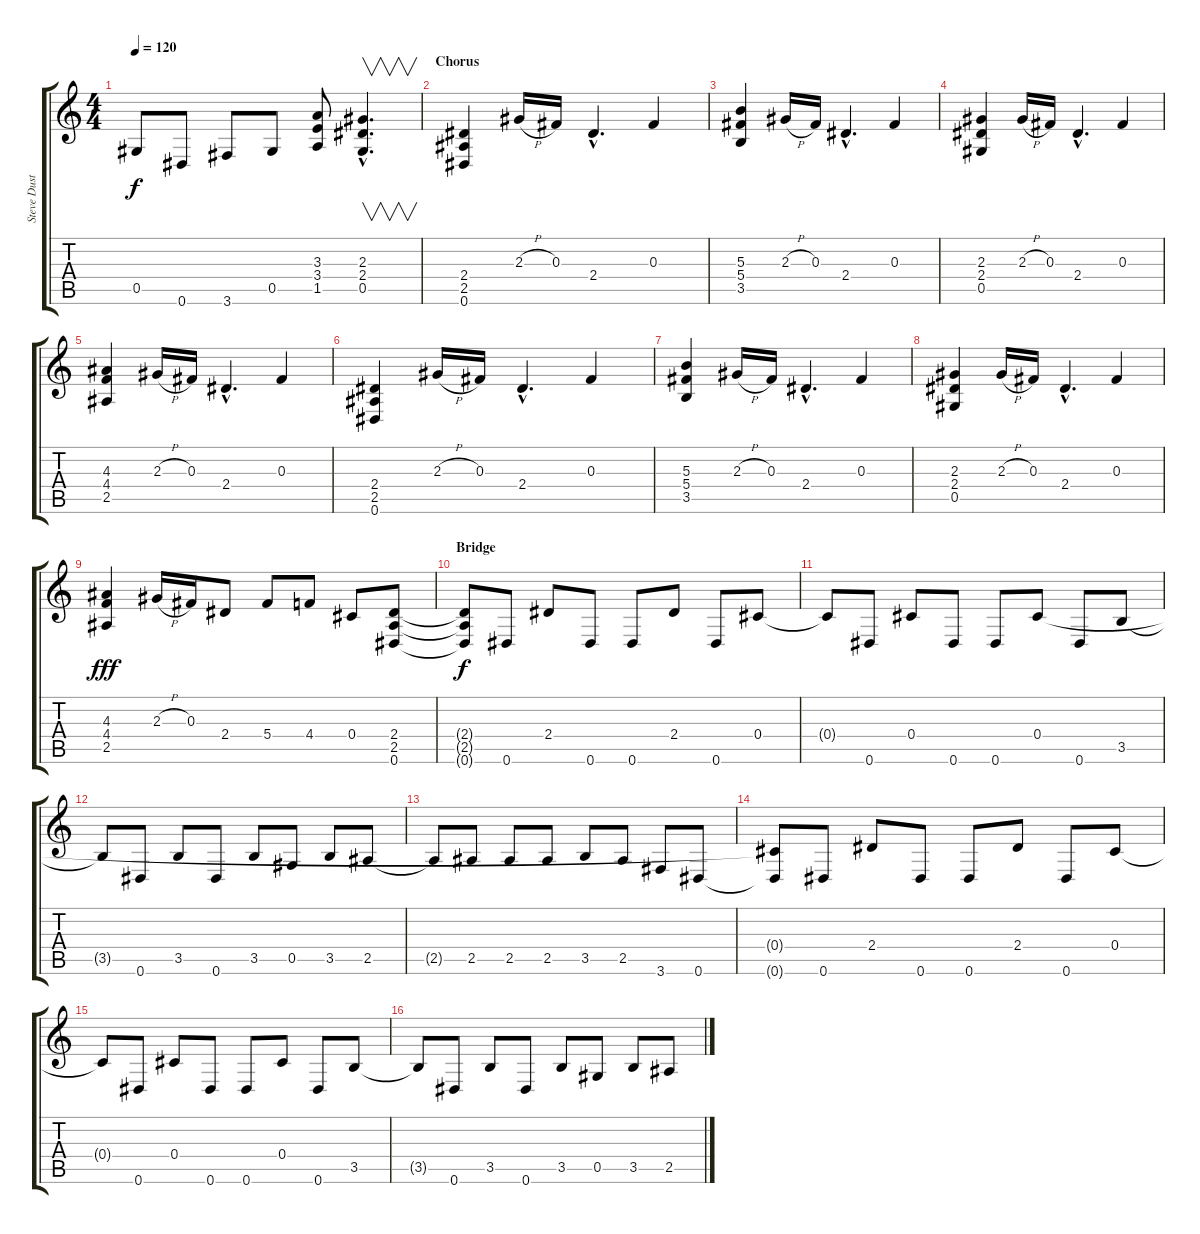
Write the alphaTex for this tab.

\track ("Steve Dustaine" "Steve Dust") {instrument distortionguitar}
\staff {score tabs}
\tuning (Eb4 Bb3 Gb3 Db3 Ab2 Eb2) {hide}
\ts (4 4)
\tempo 120
\clef g2
\ks c
0.5{t}.8{dy f} 0.6.8 3.6.8 0.5.8 (3.3 3.4 1.5).8 (2.3{hac} 2.4{hac} 0.5{hac}).4{v d} |
\section ("" "Chorus")
(2.4 2.5 0.6).4 2.3{h}.16 0.3.16 2.4{hac}.4{d} 0.3.4 |
(5.3 5.4 3.5).4 2.3{h}.16 0.3.16 2.4{hac}.4{d} 0.3.4 |
(2.3 2.4 0.5).4 2.3{h}.16 0.3.16 2.4{hac}.4{d} 0.3.4 |
(4.3 4.4 2.5).4 2.3{h}.16 0.3.16 2.4{hac}.4{d} 0.3.4 |
(2.4 2.5 0.6).4 2.3{h}.16 0.3.16 2.4{hac}.4{d} 0.3.4 |
(5.3 5.4 3.5).4 2.3{h}.16 0.3.16 2.4{hac}.4{d} 0.3.4 |
(2.3 2.4 0.5).4 2.3{h}.16 0.3.16 2.4{hac}.4{d} 0.3.4 |
(4.3 4.4 2.5).4{dy fff} 2.3{h}.16 0.3.16 2.4.8 5.4.8 4.4.8 0.4.8 (2.4 2.5 0.6).8 |
\section ("" "Bridge")
(2.4{t} 2.5{t} 0.6{t}).8{dy f} 0.6.8 2.4.8 0.6.8 0.6.8 2.4.8 0.6.8 0.4.8 |
0.4{t}.8 0.6.8 0.4.8 0.6.8 0.6.8 0.4.8 0.6.8 3.5.8 |
3.5{t}.8 0.6.8 3.5.8 0.6.8 3.5.8 0.5.8 3.5.8 2.5.8 |
2.5{t}.8 2.5.8 2.5.8 2.5.8 3.5.8 2.5.8 3.6.8 0.6.8 |
(0.4{t} 0.6{t}).8 0.6.8 2.4.8 0.6.8 0.6.8 2.4.8 0.6.8 0.4.8 |
0.4{t}.8 0.6.8 0.4.8 0.6.8 0.6.8 0.4.8 0.6.8 3.5.8 |
3.5{t}.8 0.6.8 3.5.8 0.6.8 3.5.8 0.5.8 3.5.8 2.5.8
